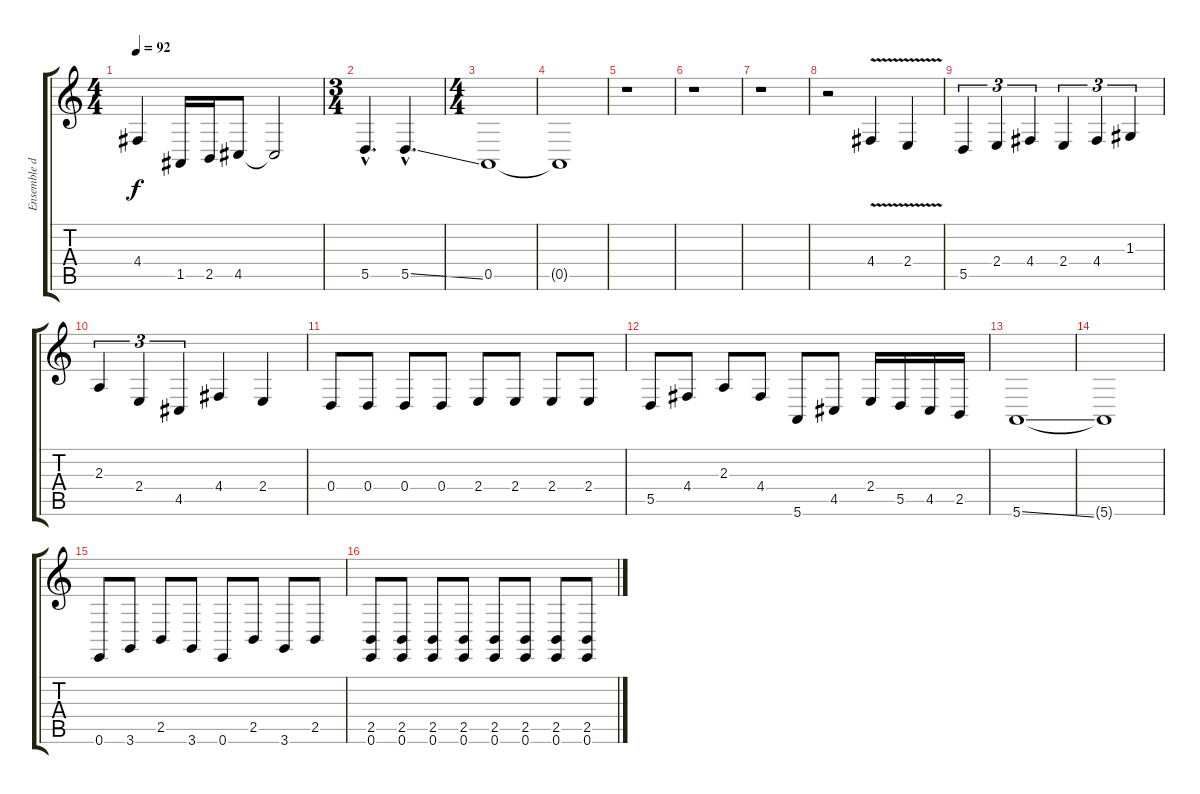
\track ("Ensemble de cellos" "Ensemble d") {instrument cello}
\staff {score tabs}
\tuning (E4 B3 G3 D3 A2 E2) {hide}
\ts (4 4)
\tempo 92
\clef g2
\ks c
4.4.4{dy f} 1.5.16 2.5.16 4.5.8 4.5{t}.2 |
\ts (3 4)
5.5{hac}.4{d} 5.5{ss hac}.4{d} |
\ts (4 4)
0.5.1 |
0.5{t}.1 |
r.1 |
r.1 |
r.1 |
r.2 4.4{v}.4 2.4{v}.4 |
5.5.4{tu (3 2)} 2.4.4{tu (3 2)} 4.4.4{tu (3 2)} 2.4.4{tu (3 2)} 4.4.4{tu (3 2)} 1.3.4{tu (3 2)} |
2.3.4{tu (3 2)} 2.4.4{tu (3 2)} 4.5.4{tu (3 2)} 4.4.4 2.4.4 |
0.4.8 0.4.8 0.4.8 0.4.8 2.4.8 2.4.8 2.4.8 2.4.8 |
5.5.8 4.4.8 2.3.8 4.4.8 5.6.8 4.5.8 2.4.16 5.5.16 4.5.16 2.5.16 |
5.6{ss}.1 |
5.6{t}.1 |
0.6.8 3.6.8 2.5.8 3.6.8 0.6.8 2.5.8 3.6.8 2.5.8 |
(2.5 0.6).8 (2.5 0.6).8 (2.5 0.6).8 (2.5 0.6).8 (2.5 0.6).8 (2.5 0.6).8 (2.5 0.6).8 (2.5 0.6).8
